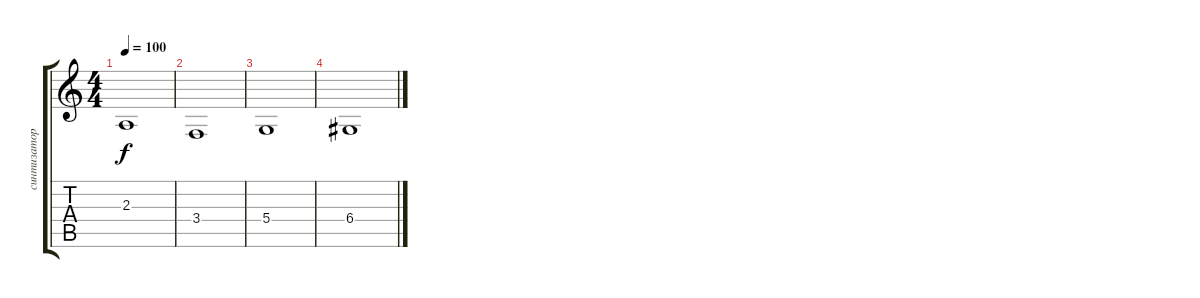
\track ("синтизатор" "синтизатор") {instrument pad2warm}
\staff {score tabs}
\tuning (E4 B3 G3 D3 A2 E2) {hide}
\ts (4 4)
\tempo 100
\clef g2
\ks c
2.3.1{dy f} |
3.4.1 |
5.4.1 |
6.4.1
